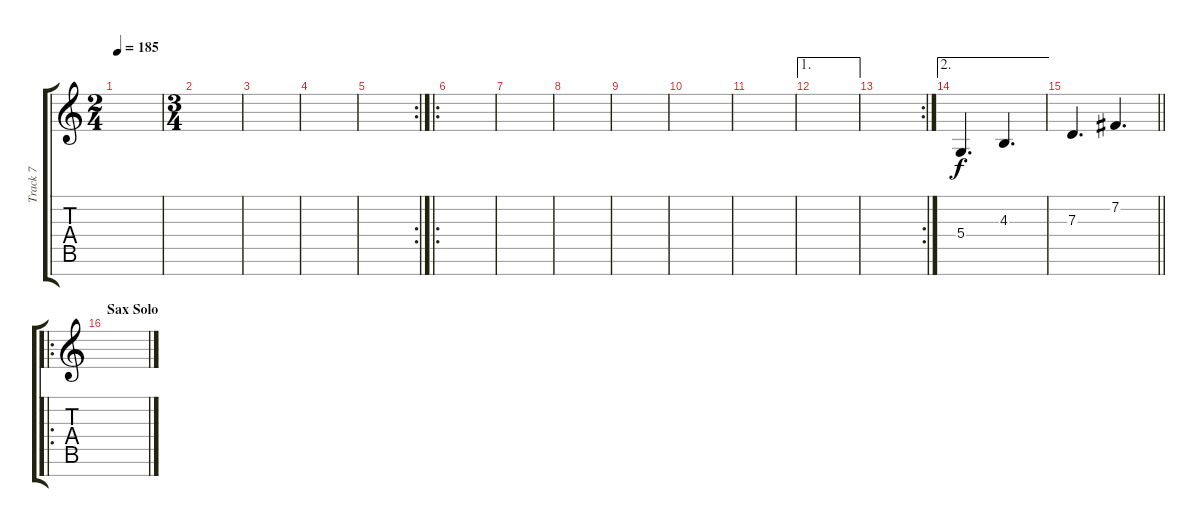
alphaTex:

\track ("Track 7" "Track 7") {instrument tenorsax}
\staff {score tabs}
\tuning (E4 B3 G3 D3 A2 E2 B1) {hide}
\ts (2 4)
\tempo 185
\clef g2
\ks c
|
\ts (3 4)
|
|
|
\rc 2
|
\ro
|
|
|
|
|
|
\ae 1
|
\rc 2
|
\ae 2
5.4.4{d} 4.3.4{d} |
\barLineRight lightlight
7.3.4{d} 7.2.4{d} |
\ro
\section ("" "Sax Solo")
